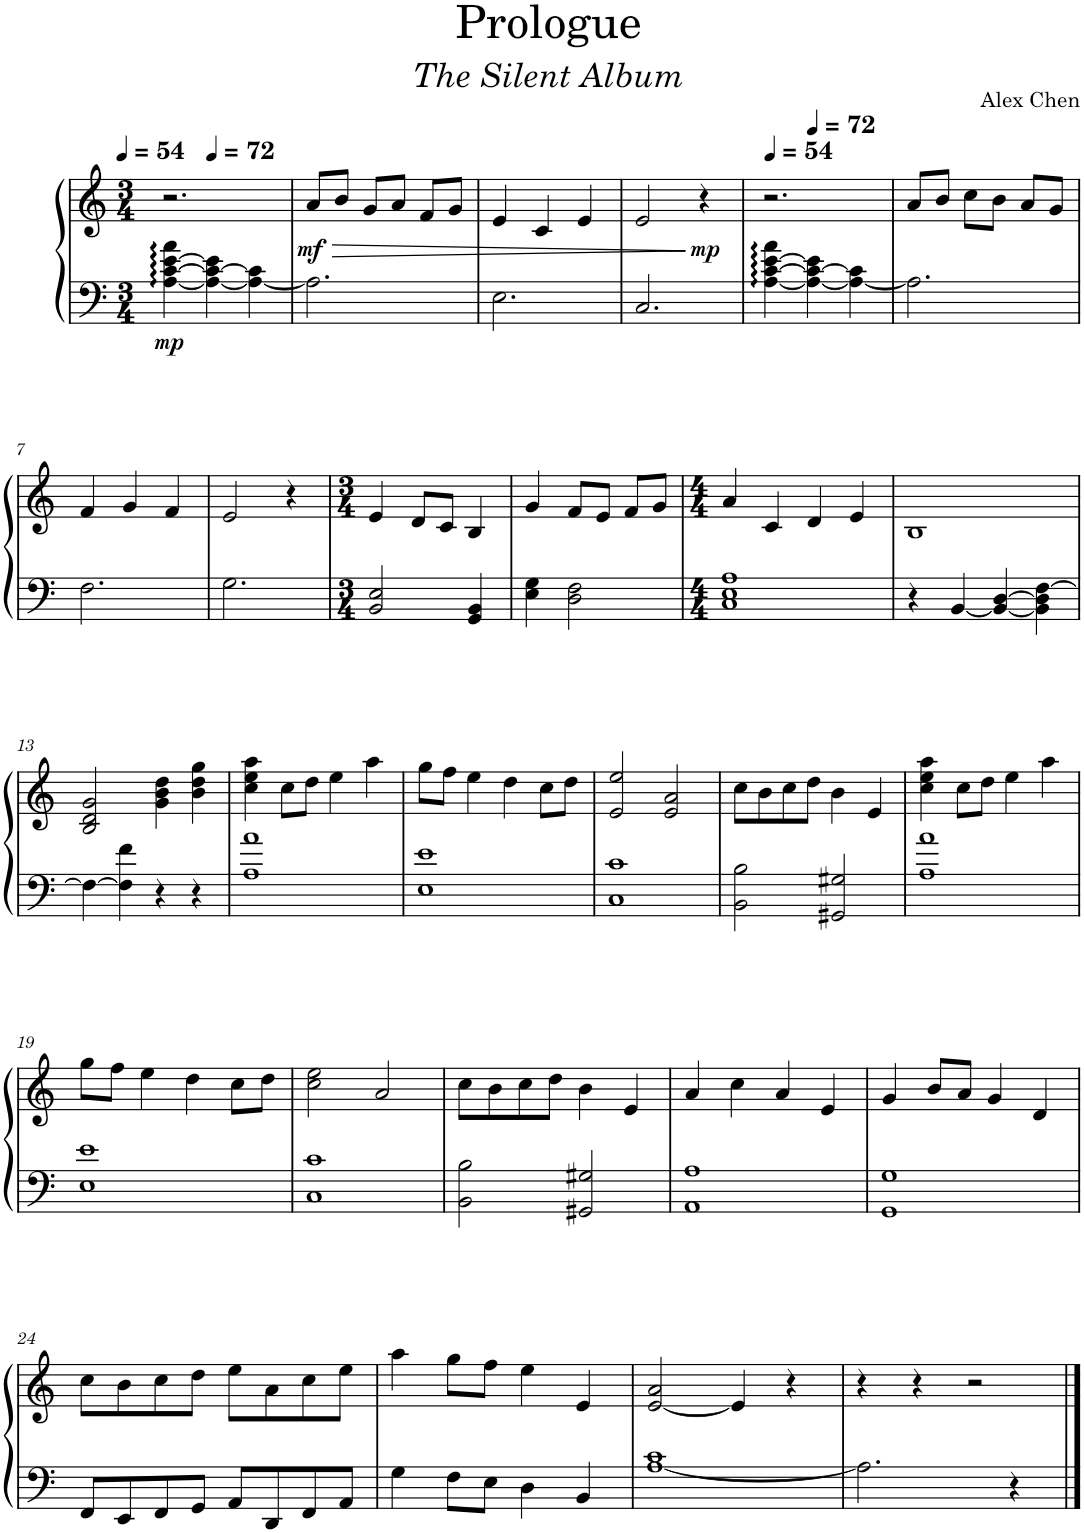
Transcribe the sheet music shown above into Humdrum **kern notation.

**kern	**kern	**dynam
*part1	*part1	*part1
*staff2	*staff1	*staff1/2
*I"Piano	*	*
*I'Pno.	*	*
*clefF4	*clefG2	*
*k[]	*k[]	*
*M3/4	*M3/4	*
*MM54	*MM54	*
=1	=1	=1
!	!	!LO:DY:b=2
[4A\:: [4c\:: [4e\:: 4a\::	2.r	mp
*	*MM72	*
4A\_ 4c\_ 4e\]	.	.
4A\_ 4c\]	.	.
=2	=2	=2
!	!	!LO:HP:b
!	!	!LO:DY:n=1:b
2.A\]	8a/L	> mf
.	8b/J	.
.	8g/L	.
.	8a/J	.
.	8f/L	.
.	8g/J	.
=3	=3	=3
2.E\	4e/	.
.	4c/	.
.	4e/	.
=4	=4	=4
2.C/	2e/	.
!	!	!LO:DY:n=1:b
.	4r	] mp
=5	=5	=5
*	*MM54	*
[4A\:: [4c\:: [4e\:: 4a\::	2.r	.
*	*MM72	*
4A\_ 4c\_ 4e\]	.	.
4A\_ 4c\]	.	.
=6	=6	=6
2.A\]	8a/L	.
.	8b/J	.
.	8cc\L	.
.	8b\J	.
.	8a/L	.
.	8g/J	.
!!LO:LB:g=z
=7	=7	=7
2.F\	4f/	.
.	4g/	.
.	4f/	.
=8	=8	=8
2.G\	2e/	.
.	4r	.
=9	=9	=9
*M3/4	*M3/4	*
2BB/ 2E/	4e/	.
.	8d/L	.
.	8c/J	.
4GG/ 4BB/	4B/	.
=10	=10	=10
4E\ 4G\	4g/	.
2D\ 2F\	8f/L	.
.	8e/J	.
.	8f/L	.
.	8g/J	.
=11	=11	=11
*M4/4	*M4/4	*
1C 1E 1A	4a/	.
.	4c/	.
.	4d/	.
.	4e/	.
=12	=12	=12
4r	1B	.
[4BB/	.	.
4BB/_ [4D/	.	.
4BB\] 4D\] [4F\	.	.
!!LO:LB:g=z
=13	=13	=13
4F\_	2B/ 2d/ 2g/	.
4F\] 4f\	.	.
4r	4g\ 4b\ 4dd\	.
4r	4b\ 4dd\ 4gg\	.
=14	=14	=14
1A 1a	4cc\ 4ee\ 4aa\	.
.	8cc\L	.
.	8dd\J	.
.	4ee\	.
.	4aa\	.
=15	=15	=15
1E 1e	8gg\L	.
.	8ff\J	.
.	4ee\	.
.	4dd\	.
.	8cc\L	.
.	8dd\J	.
=16	=16	=16
1C 1c	2e/ 2ee/	.
.	2e/ 2a/	.
=17	=17	=17
2BB\ 2B\	8cc\L	.
.	8b\	.
.	8cc\	.
.	8dd\J	.
2GG#X/ 2G#X/	4b\	.
.	4e/	.
=18	=18	=18
1A 1a	4cc\ 4ee\ 4aa\	.
.	8cc\L	.
.	8dd\J	.
.	4ee\	.
.	4aa\	.
!!LO:LB:g=z
=19	=19	=19
1E 1e	8gg\L	.
.	8ff\J	.
.	4ee\	.
.	4dd\	.
.	8cc\L	.
.	8dd\J	.
=20	=20	=20
1C 1c	2cc\ 2ee\	.
.	2a/	.
=21	=21	=21
2BB\ 2B\	8cc\L	.
.	8b\	.
.	8cc\	.
.	8dd\J	.
2GG#X/ 2G#X/	4b\	.
.	4e/	.
=22	=22	=22
1AA 1A	4a/	.
.	4cc\	.
.	4a/	.
.	4e/	.
=23	=23	=23
1GG 1G	4g/	.
.	8b/L	.
.	8a/J	.
.	4g/	.
.	4d/	.
!!LO:LB:g=z
=24	=24	=24
8FF/L	8cc\L	.
8EE/	8b\	.
8FF/	8cc\	.
8GG/J	8dd\J	.
8AA/L	8ee\L	.
8DD/	8a\	.
8FF/	8cc\	.
8AA/J	8ee\J	.
=25	=25	=25
4G\	4aa\	.
8F\L	8gg\L	.
8E\J	8ff\J	.
4D\	4ee\	.
4BB/	4e/	.
=26	=26	=26
[1A 1c	[2e/ 2a/	.
.	4e/]	.
.	4r	.
=27	=27	=27
2.A\]	4r	.
.	4r	.
.	2r	.
4r	.	.
==	==	==
*-	*-	*-
